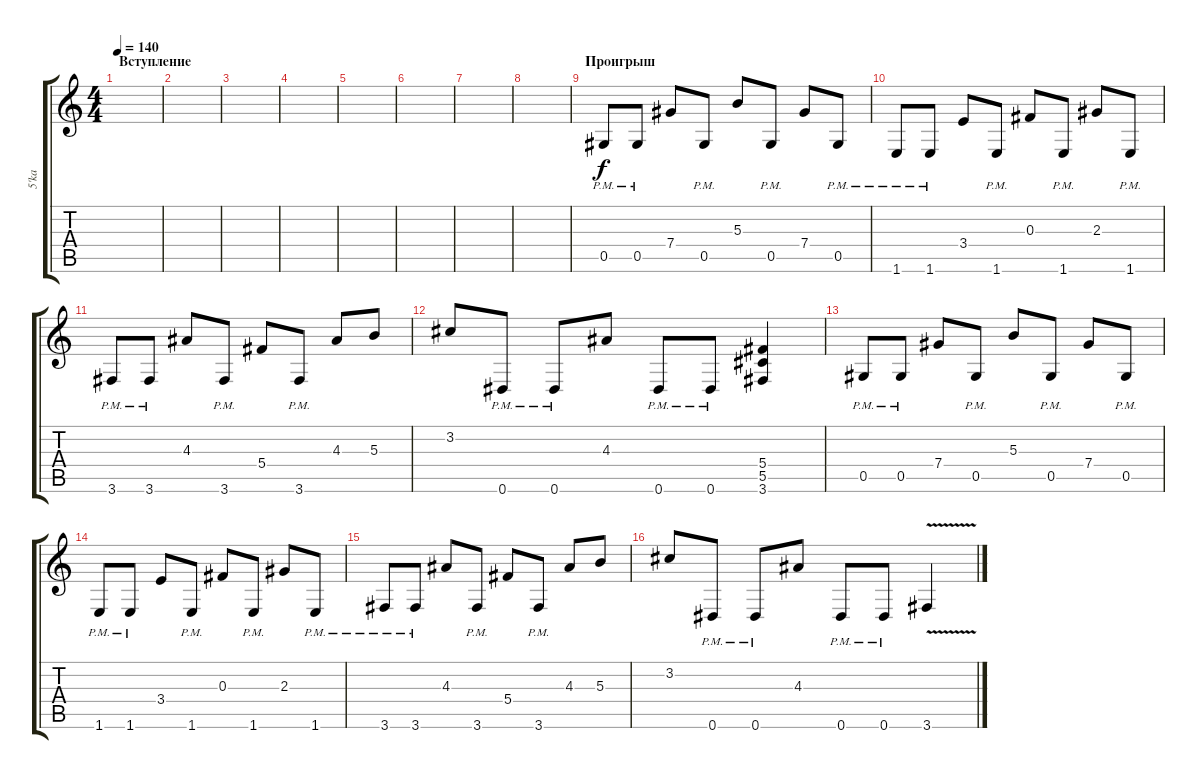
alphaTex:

\track ("5'ka" "5'ka") {instrument distortionguitar}
\staff {score tabs}
\tuning (Eb4 Bb3 Gb3 Db3 Ab2 Eb2) {hide}
\ts (4 4)
\section ("" "Вступление")
\tempo 140
\clef g2
\ks c
|
|
|
|
|
|
|
|
\section ("" "Проигрыш")
0.5{pm}.8 0.5{pm}.8 7.4.8 0.5{pm}.8 5.3.8 0.5{pm}.8 7.4.8 0.5{pm}.8 |
1.6{pm}.8 1.6{pm}.8 3.4.8 1.6{pm}.8 0.3.8 1.6{pm}.8 2.3.8 1.6{pm}.8 |
3.6{pm}.8 3.6{pm}.8 4.3.8 3.6{pm}.8 5.4.8 3.6{pm}.8 4.3.8 5.3.8 |
3.2.8 0.6{pm}.8 0.6{pm}.8 4.3.8 0.6{pm}.8 0.6{pm}.8 (5.4 5.5 3.6).4 |
0.5{pm}.8 0.5{pm}.8 7.4.8 0.5{pm}.8 5.3.8 0.5{pm}.8 7.4.8 0.5{pm}.8 |
1.6{pm}.8 1.6{pm}.8 3.4.8 1.6{pm}.8 0.3.8 1.6{pm}.8 2.3.8 1.6{pm}.8 |
3.6{pm}.8 3.6{pm}.8 4.3.8 3.6{pm}.8 5.4.8 3.6{pm}.8 4.3.8 5.3.8 |
3.2.8 0.6{pm}.8 0.6{pm}.8 4.3.8 0.6{pm}.8 0.6{pm}.8 3.6{v}.4
